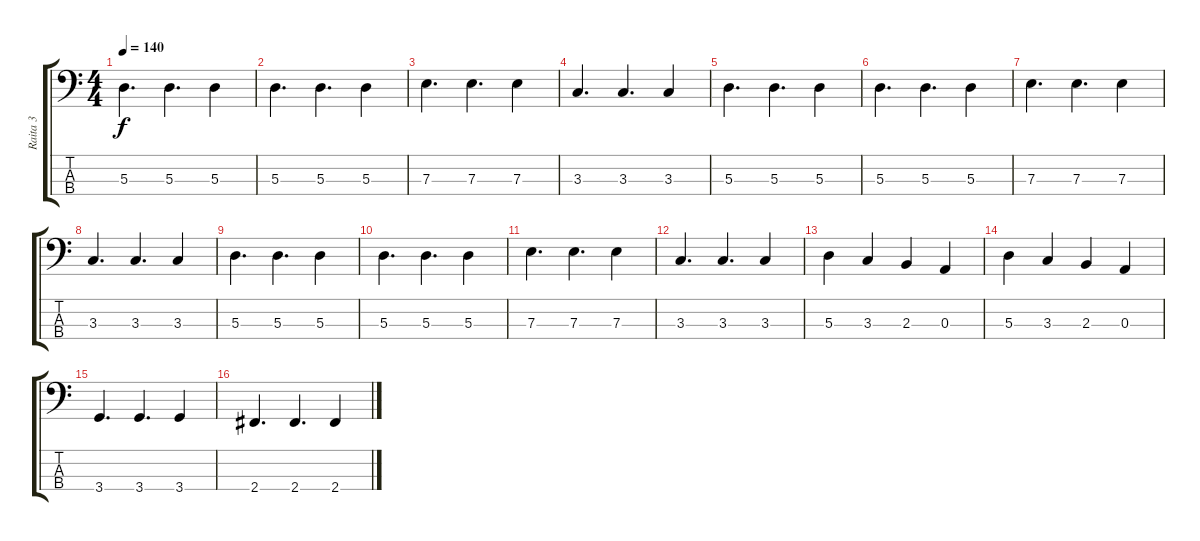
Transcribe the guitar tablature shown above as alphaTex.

\track ("Raita 3" "Raita 3") {instrument electricbassfinger}
\staff {score tabs}
\tuning (G2 D2 A1 E1) {hide}
\ts (4 4)
\tempo 140
\clef f4
\ks c
5.3.4{d dy f} 5.3.4{d} 5.3.4 |
5.3.4{d} 5.3.4{d} 5.3.4 |
7.3.4{d} 7.3.4{d} 7.3.4 |
3.3.4{d} 3.3.4{d} 3.3.4 |
5.3.4{d} 5.3.4{d} 5.3.4 |
5.3.4{d} 5.3.4{d} 5.3.4 |
7.3.4{d} 7.3.4{d} 7.3.4 |
3.3.4{d} 3.3.4{d} 3.3.4 |
5.3.4{d} 5.3.4{d} 5.3.4 |
5.3.4{d} 5.3.4{d} 5.3.4 |
7.3.4{d} 7.3.4{d} 7.3.4 |
3.3.4{d} 3.3.4{d} 3.3.4 |
5.3.4 3.3.4 2.3.4 0.3.4 |
5.3.4 3.3.4 2.3.4 0.3.4 |
3.4.4{d} 3.4.4{d} 3.4.4 |
2.4.4{d} 2.4.4{d} 2.4.4
